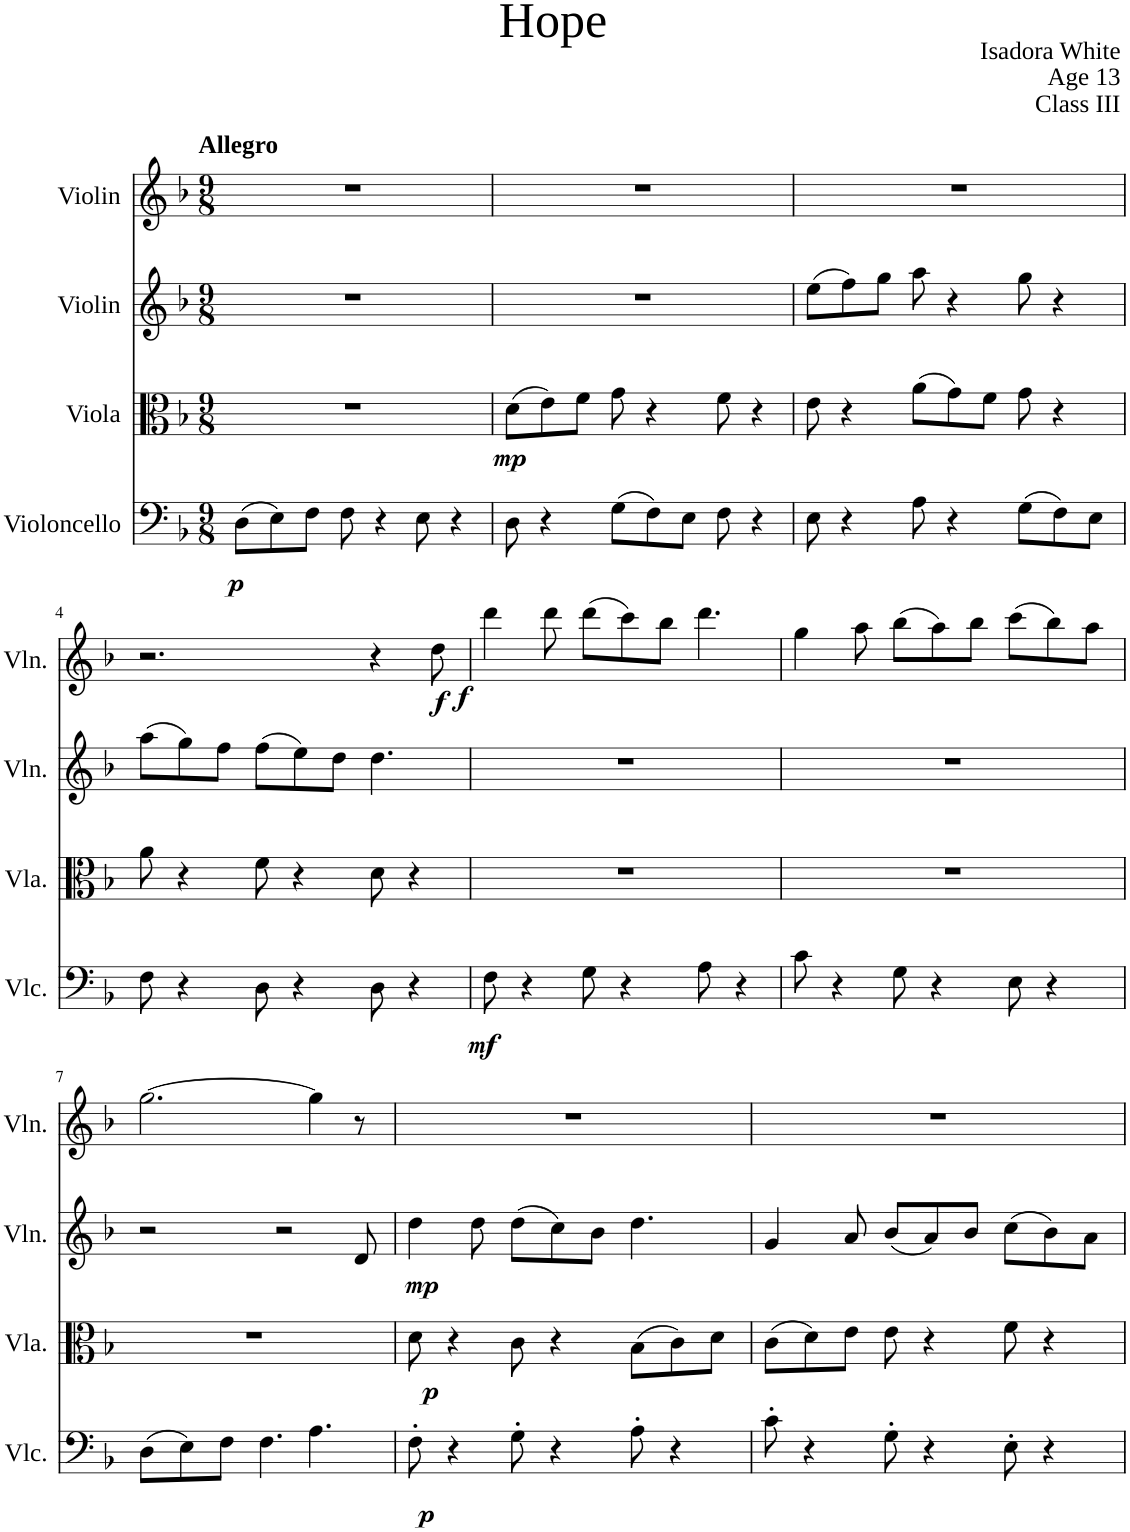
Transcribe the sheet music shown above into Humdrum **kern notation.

**kern	**dynam	**kern	**dynam	**kern	**dynam	**kern	**dynam
*part4	*part4	*part3	*part3	*part2	*part2	*part1	*part1
*staff4	*staff4	*staff3	*staff3	*staff2	*staff2	*staff1	*staff1
*I"Violoncello	*	*I"Viola	*	*I"Violin	*	*I"Violin	*
*I'Vlc.	*	*I'Vla.	*	*I'Vln.	*	*I'Vln.	*
*clefF4	*	*clefC3	*	*clefG2	*	*clefG2	*
*k[b-]	*	*k[b-]	*	*k[b-]	*	*k[b-]	*
*M9/8	*	*M9/8	*	*M9/8	*	*M9/8	*
=1	=1	=1	=1	=1	=1	=1	=1
!	!	!	!	!	!	!LO:TX:a:B:t=Allegro	!
!	!LO:DY:b	!	!	!	!	!	!
(8D\L	p	8%9r	.	8%9r	.	8%9r	.
8E\)	.	.	.	.	.	.	.
8F\J	.	.	.	.	.	.	.
8F\	.	.	.	.	.	.	.
4r	.	.	.	.	.	.	.
8E\	.	.	.	.	.	.	.
4r	.	.	.	.	.	.	.
=2	=2	=2	=2	=2	=2	=2	=2
!	!	!	!LO:DY:b	!	!	!	!
8D\	.	(8d\L	mp	8%9r	.	8%9r	.
4r	.	8e\)	.	.	.	.	.
.	.	8f\J	.	.	.	.	.
(8G\L	.	8g\	.	.	.	.	.
8F\)	.	4r	.	.	.	.	.
8E\J	.	.	.	.	.	.	.
8F\	.	8f\	.	.	.	.	.
4r	.	4r	.	.	.	.	.
=3	=3	=3	=3	=3	=3	=3	=3
8E\	.	8e\	.	(8ee\L	.	8%9r	.
4r	.	4r	.	8ff\)	.	.	.
.	.	.	.	8gg\J	.	.	.
8A\	.	(8a\L	.	8aa\	.	.	.
4r	.	8g\)	.	4r	.	.	.
.	.	8f\J	.	.	.	.	.
(8G\L	.	8g\	.	8gg\	.	.	.
8F\)	.	4r	.	4r	.	.	.
8E\J	.	.	.	.	.	.	.
!!LO:LB:g=z
=4	=4	=4	=4	=4	=4	=4	=4
8F\	.	8a\	.	(8aa\L	.	2.r	.
4r	.	4r	.	8gg\)	.	.	.
.	.	.	.	8ff\J	.	.	.
8D\	.	8f\	.	(8ff\L	.	.	.
4r	.	4r	.	8ee\)	.	.	.
.	.	.	.	8dd\J	.	.	.
8D\	.	8d\	.	4.dd\	.	4r	.
4r	.	4r	.	.	.	.	.
!	!	!	!	!	!	!	!LO:DY:b
.	.	.	.	.	.	8dd\	f
=5	=5	=5	=5	=5	=5	=5	=5
!	!LO:DY:b	!	!	!	!	!	!LO:DY:b
8F\	mf	8%9r	.	8%9r	.	4ddd\	f
4r	.	.	.	.	.	.	.
.	.	.	.	.	.	8ddd\	.
8G\	.	.	.	.	.	(8ddd\L	.
4r	.	.	.	.	.	8ccc\)	.
.	.	.	.	.	.	8bb-\J	.
8A\	.	.	.	.	.	4.ddd\	.
4r	.	.	.	.	.	.	.
=6	=6	=6	=6	=6	=6	=6	=6
8c\	.	8%9r	.	8%9r	.	4gg\	.
4r	.	.	.	.	.	.	.
.	.	.	.	.	.	8aa\	.
8G\	.	.	.	.	.	(8bb-\L	.
4r	.	.	.	.	.	8aa\)	.
.	.	.	.	.	.	8bb-\J	.
8E\	.	.	.	.	.	(8ccc\L	.
4r	.	.	.	.	.	8bb-\)	.
.	.	.	.	.	.	8aa\J	.
!!LO:LB:g=z
=7	=7	=7	=7	=7	=7	=7	=7
(8D\L	.	8%9r	.	2r	.	[2.gg\	.
8E\)	.	.	.	.	.	.	.
8F\J	.	.	.	.	.	.	.
4.F\	.	.	.	.	.	.	.
.	.	.	.	2r	.	.	.
4.A\	.	.	.	.	.	4gg\]	.
.	.	.	.	8d/	.	8r	.
=8	=8	=8	=8	=8	=8	=8	=8
!	!LO:DY:b	!	!LO:DY:b	!	!LO:DY:b	!	!
8F'\	p	8d\	p	4dd\	mp	8%9r	.
4r	.	4r	.	.	.	.	.
.	.	.	.	8dd\	.	.	.
8G'\	.	8c\	.	(8dd\L	.	.	.
4r	.	4r	.	8cc\)	.	.	.
.	.	.	.	8b-\J	.	.	.
8A'\	.	(8B-\L	.	4.dd\	.	.	.
4r	.	8c\)	.	.	.	.	.
.	.	8d\J	.	.	.	.	.
=9	=9	=9	=9	=9	=9	=9	=9
8c'\	.	(8c\L	.	4g/	.	8%9r	.
4r	.	8d\)	.	.	.	.	.
.	.	8e\J	.	8a/	.	.	.
8G'\	.	8e\	.	(8b-/L	.	.	.
4r	.	4r	.	8a/)	.	.	.
.	.	.	.	8b-/J	.	.	.
8E'\	.	8f\	.	(8cc\L	.	.	.
4r	.	4r	.	8b-\)	.	.	.
.	.	.	.	8a\J	.	.	.
=	=	=	=	=	=	=	=
*-	*-	*-	*-	*-	*-	*-	*-
